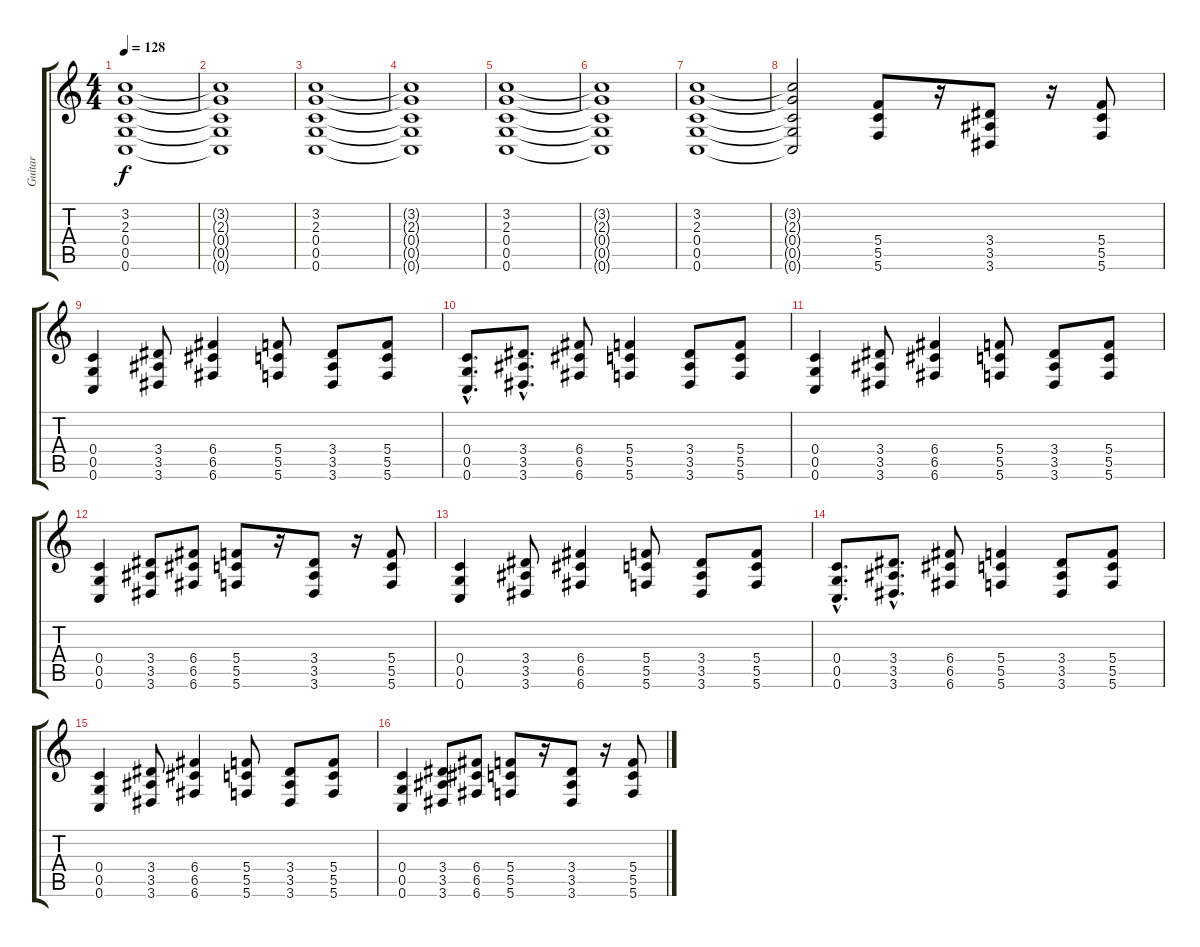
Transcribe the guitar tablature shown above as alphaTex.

\track ("Guitar" "Guitar") {instrument distortionguitar}
\staff {score tabs}
\tuning (D4 A3 F3 C3 G2 C2) {hide}
\ts (4 4)
\tempo 128
\clef g2
\ks c
(3.2 2.3 0.4 0.5 0.6).1{dy f} |
(3.2{t} 2.3{t} 0.4{t} 0.5{t} 0.6{t}).1 |
(3.2 2.3 0.4 0.5 0.6).1 |
(3.2{t} 2.3{t} 0.4{t} 0.5{t} 0.6{t}).1 |
(3.2 2.3 0.4 0.5 0.6).1 |
(3.2{t} 2.3{t} 0.4{t} 0.5{t} 0.6{t}).1 |
(3.2 2.3 0.4 0.5 0.6).1 |
(3.2{t} 2.3{t} 0.4{t} 0.5{t} 0.6{t}).2 (5.4 5.5 5.6).8 r.16 (3.4 3.5 3.6).8 r.16 (5.4 5.5 5.6).8 |
(0.4 0.5 0.6).4 (3.4 3.5 3.6).8 (6.4 6.5 6.6).4 (5.4 5.5 5.6).8 (3.4 3.5 3.6).8 (5.4 5.5 5.6).8 |
(0.4{hac} 0.5{hac} 0.6{hac}).8{d} (3.4{hac} 3.5{hac} 3.6{hac}).8{d} (6.4 6.5 6.6).8 (5.4 5.5 5.6).4 (3.4 3.5 3.6).8 (5.4 5.5 5.6).8 |
(0.4 0.5 0.6).4 (3.4 3.5 3.6).8 (6.4 6.5 6.6).4 (5.4 5.5 5.6).8 (3.4 3.5 3.6).8 (5.4 5.5 5.6).8 |
(0.4 0.5 0.6).4 (3.4 3.5 3.6).8 (6.4 6.5 6.6).8 (5.4 5.5 5.6).8 r.16 (3.4 3.5 3.6).8 r.16 (5.4 5.5 5.6).8 |
(0.4 0.5 0.6).4 (3.4 3.5 3.6).8 (6.4 6.5 6.6).4 (5.4 5.5 5.6).8 (3.4 3.5 3.6).8 (5.4 5.5 5.6).8 |
(0.4{hac} 0.5{hac} 0.6{hac}).8{d} (3.4{hac} 3.5{hac} 3.6{hac}).8{d} (6.4 6.5 6.6).8 (5.4 5.5 5.6).4 (3.4 3.5 3.6).8 (5.4 5.5 5.6).8 |
(0.4 0.5 0.6).4 (3.4 3.5 3.6).8 (6.4 6.5 6.6).4 (5.4 5.5 5.6).8 (3.4 3.5 3.6).8 (5.4 5.5 5.6).8 |
(0.4 0.5 0.6).4 (3.4 3.5 3.6).8 (6.4 6.5 6.6).8 (5.4 5.5 5.6).8 r.16 (3.4 3.5 3.6).8 r.16 (5.4 5.5 5.6).8
